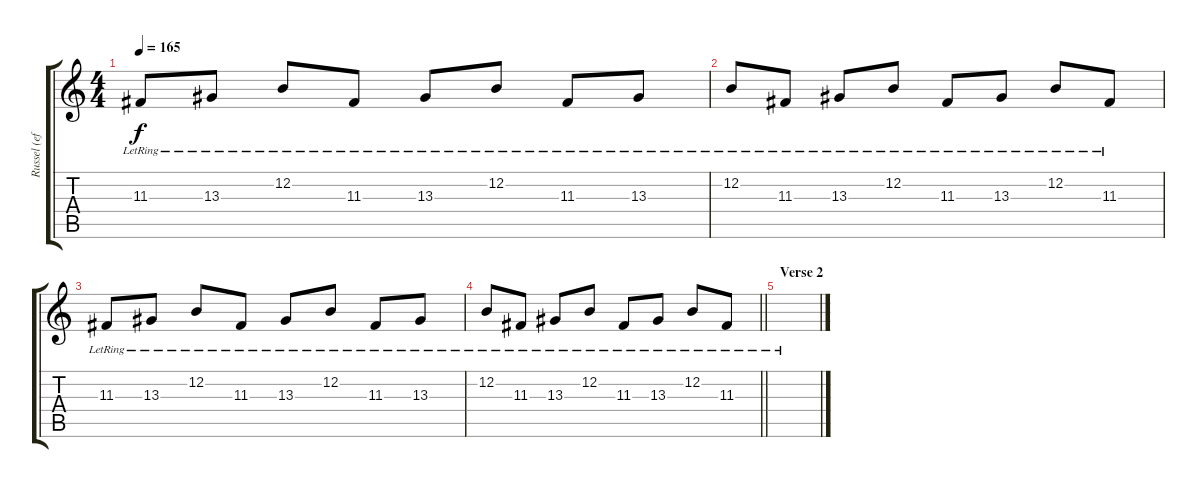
\track ("Russel (effect)" "Russel (ef") {instrument lead1square}
\staff {score tabs}
\tuning (E4 B3 G3 D3 A2 E2) {hide}
\ts (4 4)
\tempo 165
\clef g2
\ks c
11.3{lr}.8{dy f} 13.3{lr}.8 12.2{lr}.8 11.3{lr}.8 13.3{lr}.8 12.2{lr}.8 11.3{lr}.8 13.3{lr}.8 |
12.2{lr}.8 11.3{lr}.8 13.3{lr}.8 12.2{lr}.8 11.3{lr}.8 13.3{lr}.8 12.2{lr}.8 11.3{lr}.8 |
11.3{lr}.8 13.3{lr}.8 12.2{lr}.8 11.3{lr}.8 13.3{lr}.8 12.2{lr}.8 11.3{lr}.8 13.3{lr}.8 |
\barLineRight lightlight
12.2{lr}.8 11.3{lr}.8 13.3{lr}.8 12.2{lr}.8 11.3{lr}.8 13.3{lr}.8 12.2{lr}.8 11.3{lr}.8 |
\section ("" "Verse 2")
